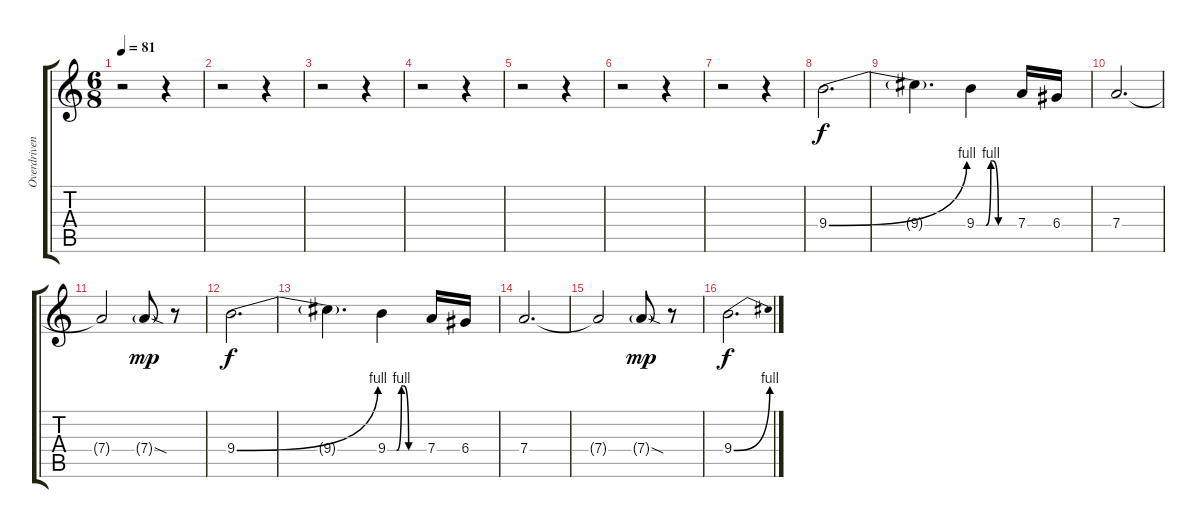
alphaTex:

\track ("Overdriven Guitar II" "Overdriven") {instrument overdrivenguitar}
\staff {score tabs}
\tuning (E4 B3 G3 D3 A2 D2) {hide}
\ts (6 8)
\tempo 81
\clef g2
\ks c
r.2{dy f} r.4 |
r.2 r.4 |
r.2 r.4 |
r.2 r.4 |
r.2 r.4 |
r.2 r.4 |
r.2 r.4 |
9.4{be (bend 0 0 60 4)}.2{d} |
9.4{t}.4{d} 9.4{be (custom 0 0 15 0 23 4 26 4 35 0 60 0)}.4 7.4.16 6.4.16 |
7.4.2{d} |
7.4{t}.2 7.4{sod g}.8{dy mp} r.8 |
9.4{be (bend 0 0 60 4)}.2{d dy f} |
9.4{t}.4{d} 9.4{be (custom 0 0 15 0 23 4 26 4 35 0 60 0)}.4 7.4.16 6.4.16 |
7.4.2{d} |
7.4{t}.2 7.4{sod g}.8{dy mp} r.8 |
9.4{be (bend 0 0 60 4)}.2{d dy f}
